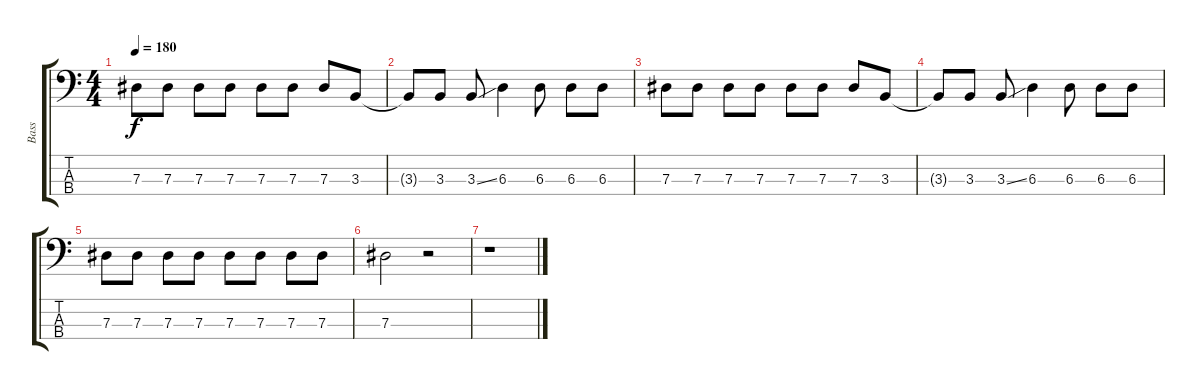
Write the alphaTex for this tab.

\track ("Bass" "Bass") {instrument electricbasspick}
\staff {score tabs}
\tuning (Gb2 Db2 Ab1 Eb1) {hide}
\ts (4 4)
\tempo 180
\clef f4
\ks c
7.3.8{dy f} 7.3.8 7.3.8 7.3.8 7.3.8 7.3.8 7.3.8 3.3.8 |
3.3{t}.8 3.3.8 3.3{ss}.8 6.3.4 6.3.8 6.3.8 6.3.8 |
7.3.8 7.3.8 7.3.8 7.3.8 7.3.8 7.3.8 7.3.8 3.3.8 |
3.3{t}.8 3.3.8 3.3{ss}.8 6.3.4 6.3.8 6.3.8 6.3.8 |
7.3.8 7.3.8 7.3.8 7.3.8 7.3.8 7.3.8 7.3.8 7.3.8 |
7.3.2 r.2 |
r.1
